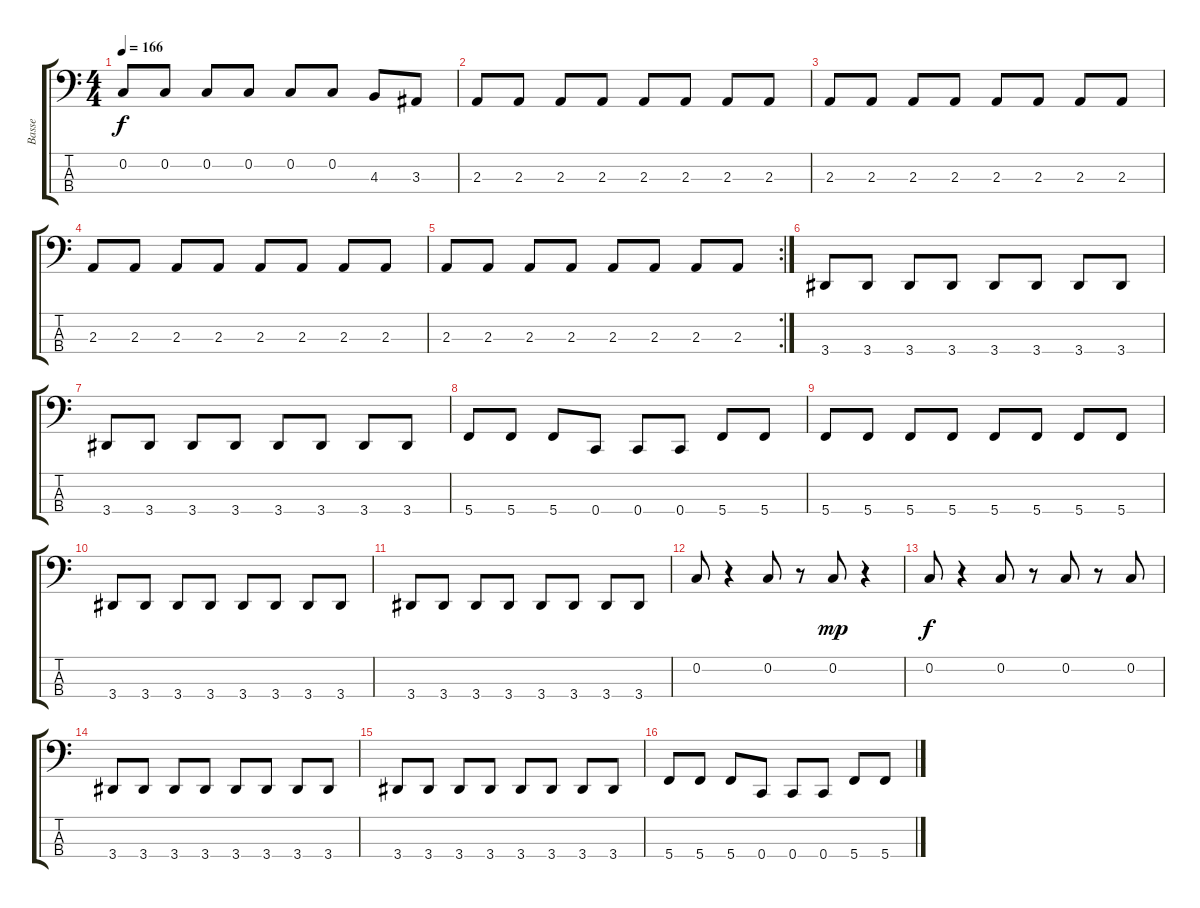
\track ("Basse" "Basse") {instrument electricbassfinger}
\staff {score tabs}
\tuning (G2 C2 G1 C1) {hide}
\ts (4 4)
\tempo 166
\clef f4
\ks c
0.2.8{dy f} 0.2.8 0.2.8 0.2.8 0.2.8 0.2.8 4.3.8 3.3.8 |
2.3.8 2.3.8 2.3.8 2.3.8 2.3.8 2.3.8 2.3.8 2.3.8 |
2.3.8 2.3.8 2.3.8 2.3.8 2.3.8 2.3.8 2.3.8 2.3.8 |
2.3.8 2.3.8 2.3.8 2.3.8 2.3.8 2.3.8 2.3.8 2.3.8 |
\rc 2
2.3.8 2.3.8 2.3.8 2.3.8 2.3.8 2.3.8 2.3.8 2.3.8 |
3.4.8 3.4.8 3.4.8 3.4.8 3.4.8 3.4.8 3.4.8 3.4.8 |
3.4.8 3.4.8 3.4.8 3.4.8 3.4.8 3.4.8 3.4.8 3.4.8 |
5.4.8 5.4.8 5.4.8 0.4.8 0.4.8 0.4.8 5.4.8 5.4.8 |
5.4.8 5.4.8 5.4.8 5.4.8 5.4.8 5.4.8 5.4.8 5.4.8 |
3.4.8 3.4.8 3.4.8 3.4.8 3.4.8 3.4.8 3.4.8 3.4.8 |
3.4.8 3.4.8 3.4.8 3.4.8 3.4.8 3.4.8 3.4.8 3.4.8 |
0.2.8 r.4 0.2.8 r.8 0.2.8{dy mp} r.4 |
0.2.8{dy f} r.4 0.2.8 r.8 0.2.8 r.8 0.2.8 |
3.4.8 3.4.8 3.4.8 3.4.8 3.4.8 3.4.8 3.4.8 3.4.8 |
3.4.8 3.4.8 3.4.8 3.4.8 3.4.8 3.4.8 3.4.8 3.4.8 |
5.4.8 5.4.8 5.4.8 0.4.8 0.4.8 0.4.8 5.4.8 5.4.8
